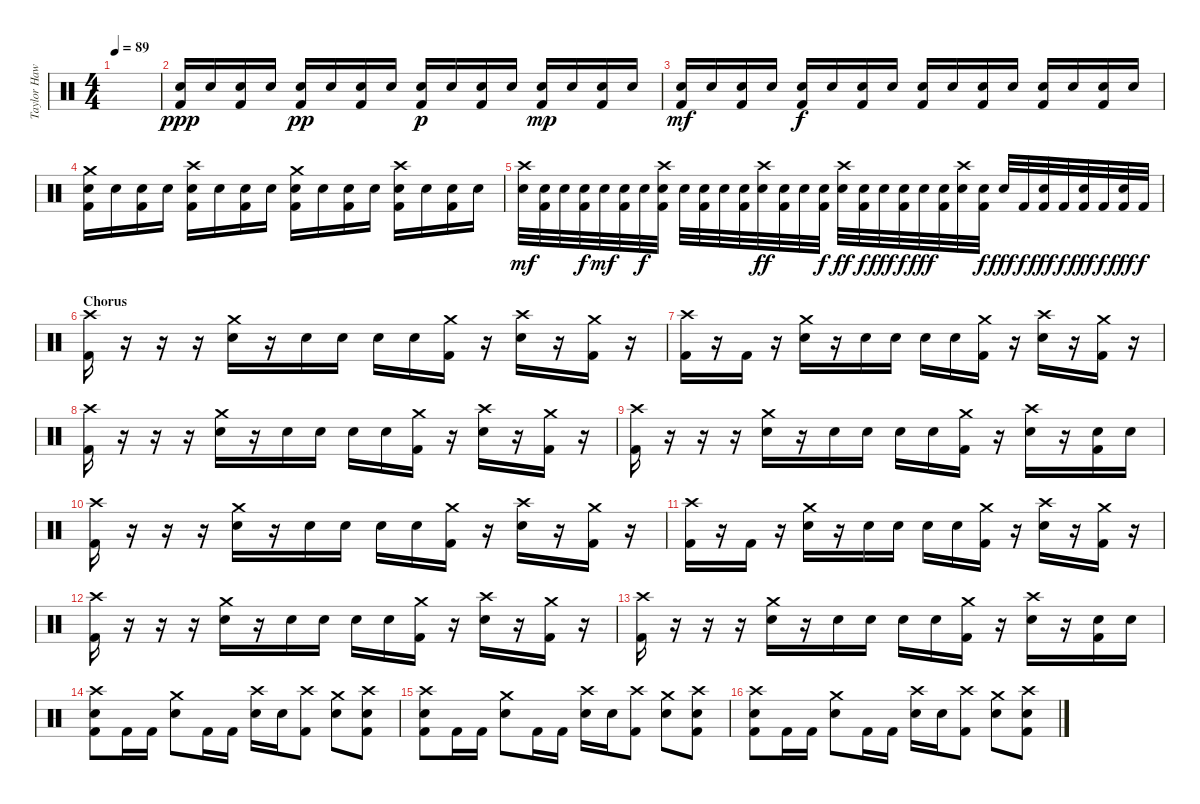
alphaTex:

\track ("Taylor Hawkins (Drums)" "Taylor Haw") {instrument percussion}
\staff {score}
\articulation defaults
\ts (4 4)
\tempo 89
\clef neutral
\ks c
|
("Electric Snare (hit)" "Kick (hit) 2").16{dy ppp} "Electric Snare (hit)".16 ("Electric Snare (hit)" "Kick (hit) 2").16 "Electric Snare (hit)".16 ("Electric Snare (hit)" "Kick (hit) 2").16{dy pp} "Electric Snare (hit)".16 ("Electric Snare (hit)" "Kick (hit) 2").16 "Electric Snare (hit)".16 ("Electric Snare (hit)" "Kick (hit) 2").16{dy p} "Electric Snare (hit)".16 ("Electric Snare (hit)" "Kick (hit) 2").16 "Electric Snare (hit)".16 ("Electric Snare (hit)" "Kick (hit) 2").16{dy mp} "Electric Snare (hit)".16 ("Electric Snare (hit)" "Kick (hit) 2").16 "Electric Snare (hit)".16 |
("Electric Snare (hit)" "Kick (hit) 2").16{dy mf} "Electric Snare (hit)".16 ("Electric Snare (hit)" "Kick (hit) 2").16 "Electric Snare (hit)".16 ("Electric Snare (hit)" "Kick (hit) 2").16{dy f} "Electric Snare (hit)".16 ("Electric Snare (hit)" "Kick (hit) 2").16 "Electric Snare (hit)".16 ("Electric Snare (hit)" "Kick (hit) 2").16 "Electric Snare (hit)".16 ("Electric Snare (hit)" "Kick (hit) 2").16 "Electric Snare (hit)".16 ("Electric Snare (hit)" "Kick (hit) 2").16 "Electric Snare (hit)".16 ("Electric Snare (hit)" "Kick (hit) 2").16 "Electric Snare (hit)".16 |
("Crash medium (hit)" "Electric Snare (hit)" "Kick (hit) 2").16 "Electric Snare (hit)".16 ("Electric Snare (hit)" "Kick (hit) 2").16 "Electric Snare (hit)".16 ("Crash high (hit)" "Electric Snare (hit)" "Kick (hit) 2").16 "Electric Snare (hit)".16 ("Electric Snare (hit)" "Kick (hit) 2").16 "Electric Snare (hit)".16 ("Crash medium (hit)" "Electric Snare (hit)" "Kick (hit) 2").16 "Electric Snare (hit)".16 ("Electric Snare (hit)" "Kick (hit) 2").16 "Electric Snare (hit)".16 ("Crash high (hit)" "Electric Snare (hit)" "Kick (hit) 2").16 "Electric Snare (hit)".16 ("Electric Snare (hit)" "Kick (hit) 2").16 "Electric Snare (hit)".16 |
("Crash high (hit)" "Electric Snare (hit)").32{dy mf} ("Electric Snare (hit)" "Kick (hit) 2").32 "Electric Snare (hit)".32 ("Electric Snare (hit)" "Kick (hit) 2").32{dy f} "Electric Snare (hit)".32{dy mf} ("Electric Snare (hit)" "Kick (hit) 2").32 "Electric Snare (hit)".32{dy f} ("Crash high (hit)" "Electric Snare (hit)" "Kick (hit) 2").32 "Electric Snare (hit)".32 ("Electric Snare (hit)" "Kick (hit) 2").32 "Electric Snare (hit)".32 ("Electric Snare (hit)" "Kick (hit) 2").32 ("Crash high (hit)" "Electric Snare (hit)").32{dy ff} ("Electric Snare (hit)" "Kick (hit) 2").32 "Electric Snare (hit)".32 ("Electric Snare (hit)" "Kick (hit) 2").32{dy f} ("Crash high (hit)" "Electric Snare (hit)").32{dy ff} ("Electric Snare (hit)" "Kick (hit) 2").32{dy f} "Electric Snare (hit)".32{dy fff} ("Electric Snare (hit)" "Kick (hit) 2").32{dy f} "Electric Snare (hit)".32{dy fff} ("Electric Snare (hit)" "Kick (hit) 2").32 ("Crash high (hit)" "Electric Snare (hit)").32 ("Electric Snare (hit)" "Kick (hit) 2").32{dy f} "Electric Snare (hit)".32{dy fff} "Kick (hit) 2".32{dy f} ("Electric Snare (hit)" "Kick (hit) 2").32{dy fff} "Kick (hit) 2".32{dy f} ("Electric Snare (hit)" "Kick (hit) 2").32{dy fff} "Kick (hit) 2".32{dy f} ("Electric Snare (hit)" "Kick (hit) 2").32{dy fff} "Kick (hit) 2".32{dy f} |
\section ("" "Chorus")
("Crash high (hit)" "Kick (hit) 2").16 r.16 r.16 r.16 ("Crash medium (hit)" "Electric Snare (hit)").16 r.16 "Electric Snare (hit)".16 "Electric Snare (hit)".16 "Electric Snare (hit)".16 "Electric Snare (hit)".16 ("Crash medium (hit)" "Kick (hit) 2").16 r.16 ("Crash high (hit)" "Electric Snare (hit)").16 r.16 ("Crash medium (hit)" "Kick (hit) 2").16 r.16 |
("Crash high (hit)" "Kick (hit) 2").16 r.16 "Kick (hit) 2".16 r.16 ("Crash medium (hit)" "Electric Snare (hit)").16 r.16 "Electric Snare (hit)".16 "Electric Snare (hit)".16 "Electric Snare (hit)".16 "Electric Snare (hit)".16 ("Crash medium (hit)" "Kick (hit) 2").16 r.16 ("Crash high (hit)" "Electric Snare (hit)").16 r.16 ("Crash medium (hit)" "Kick (hit) 2").16 r.16 |
("Crash high (hit)" "Kick (hit) 2").16 r.16 r.16 r.16 ("Crash medium (hit)" "Electric Snare (hit)").16 r.16 "Electric Snare (hit)".16 "Electric Snare (hit)".16 "Electric Snare (hit)".16 "Electric Snare (hit)".16 ("Crash medium (hit)" "Kick (hit) 2").16 r.16 ("Crash high (hit)" "Electric Snare (hit)").16 r.16 ("Crash medium (hit)" "Kick (hit) 2").16 r.16 |
("Crash high (hit)" "Kick (hit) 2").16 r.16 r.16 r.16 ("Crash medium (hit)" "Electric Snare (hit)").16 r.16 "Electric Snare (hit)".16 "Electric Snare (hit)".16 "Electric Snare (hit)".16 "Electric Snare (hit)".16 ("Crash medium (hit)" "Kick (hit) 2").16 r.16 ("Crash high (hit)" "Electric Snare (hit)").16 r.16 ("Electric Snare (hit)" "Kick (hit) 2").16 "Electric Snare (hit)".16 |
("Crash high (hit)" "Kick (hit) 2").16 r.16 r.16 r.16 ("Crash medium (hit)" "Electric Snare (hit)").16 r.16 "Electric Snare (hit)".16 "Electric Snare (hit)".16 "Electric Snare (hit)".16 "Electric Snare (hit)".16 ("Crash medium (hit)" "Kick (hit) 2").16 r.16 ("Crash high (hit)" "Electric Snare (hit)").16 r.16 ("Crash medium (hit)" "Kick (hit) 2").16 r.16 |
("Crash high (hit)" "Kick (hit) 2").16 r.16 "Kick (hit) 2".16 r.16 ("Crash medium (hit)" "Electric Snare (hit)").16 r.16 "Electric Snare (hit)".16 "Electric Snare (hit)".16 "Electric Snare (hit)".16 "Electric Snare (hit)".16 ("Crash medium (hit)" "Kick (hit) 2").16 r.16 ("Crash high (hit)" "Electric Snare (hit)").16 r.16 ("Crash medium (hit)" "Kick (hit) 2").16 r.16 |
("Crash high (hit)" "Kick (hit) 2").16 r.16 r.16 r.16 ("Crash medium (hit)" "Electric Snare (hit)").16 r.16 "Electric Snare (hit)".16 "Electric Snare (hit)".16 "Electric Snare (hit)".16 "Electric Snare (hit)".16 ("Crash medium (hit)" "Kick (hit) 2").16 r.16 ("Crash high (hit)" "Electric Snare (hit)").16 r.16 ("Crash medium (hit)" "Kick (hit) 2").16 r.16 |
("Crash high (hit)" "Kick (hit) 2").16 r.16 r.16 r.16 ("Crash medium (hit)" "Electric Snare (hit)").16 r.16 "Electric Snare (hit)".16 "Electric Snare (hit)".16 "Electric Snare (hit)".16 "Electric Snare (hit)".16 ("Crash medium (hit)" "Kick (hit) 2").16 r.16 ("Crash high (hit)" "Electric Snare (hit)").16 r.16 ("Electric Snare (hit)" "Kick (hit) 2").16 "Electric Snare (hit)".16 |
("Crash high (hit)" "Electric Snare (hit)" "Kick (hit) 2").8 "Kick (hit) 2".16 "Kick (hit) 2".16 ("Crash medium (hit)" "Electric Snare (hit)").8 "Kick (hit) 2".16 "Kick (hit) 2".16 ("Crash high (hit)" "Electric Snare (hit)").16 "Electric Snare (hit)".16 ("Crash high (hit)" "Kick (hit) 2").8 ("Crash medium (hit)" "Electric Snare (hit)").8 ("Crash high (hit)" "Electric Snare (hit)" "Kick (hit) 2").8 |
("Crash high (hit)" "Electric Snare (hit)" "Kick (hit) 2").8 "Kick (hit) 2".16 "Kick (hit) 2".16 ("Crash medium (hit)" "Electric Snare (hit)").8 "Kick (hit) 2".16 "Kick (hit) 2".16 ("Crash high (hit)" "Electric Snare (hit)").16 "Electric Snare (hit)".16 ("Crash high (hit)" "Kick (hit) 2").8 ("Crash medium (hit)" "Electric Snare (hit)").8 ("Crash high (hit)" "Electric Snare (hit)" "Kick (hit) 2").8 |
("Crash high (hit)" "Electric Snare (hit)" "Kick (hit) 2").8 "Kick (hit) 2".16 "Kick (hit) 2".16 ("Crash medium (hit)" "Electric Snare (hit)").8 "Kick (hit) 2".16 "Kick (hit) 2".16 ("Crash high (hit)" "Electric Snare (hit)").16 "Electric Snare (hit)".16 ("Crash high (hit)" "Kick (hit) 2").8 ("Crash medium (hit)" "Electric Snare (hit)").8 ("Crash high (hit)" "Electric Snare (hit)" "Kick (hit) 2").8
